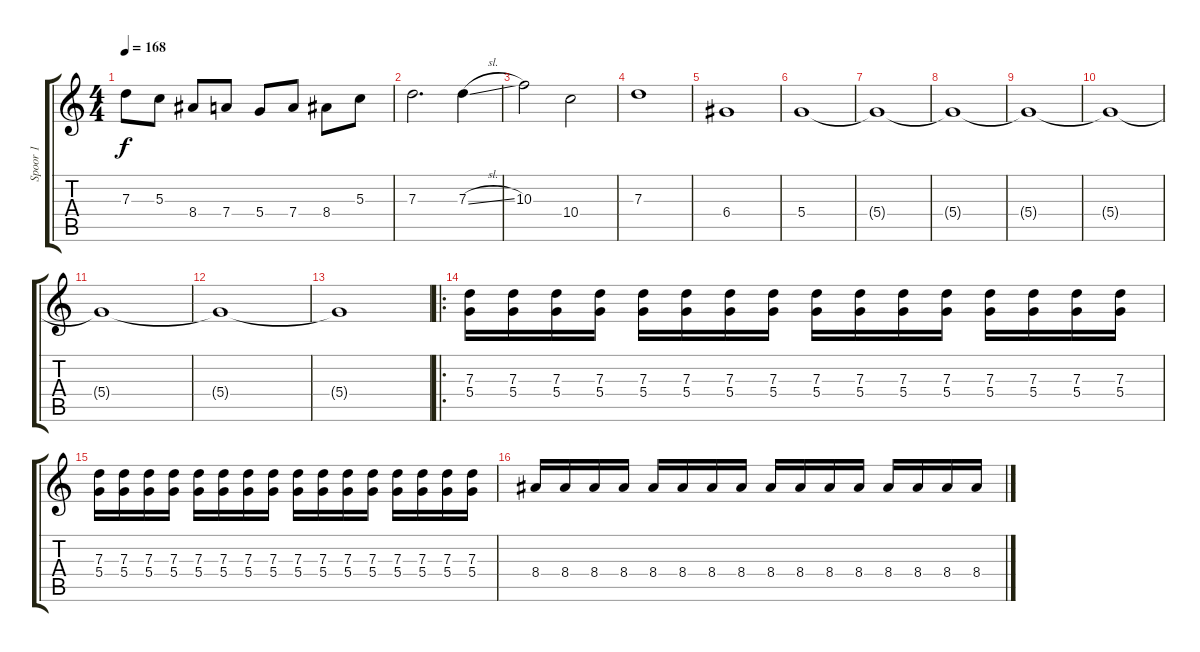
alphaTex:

\track ("Spoor 1" "Spoor 1") {instrument distortionguitar}
\staff {score tabs}
\tuning (E4 B3 G3 D3 A2 E2) {hide}
\ts (4 4)
\tempo 168
\clef g2
\ks c
7.3.8{dy f} 5.3.8 8.4.8 7.4.8 5.4.8 7.4.8 8.4.8 5.3.8 |
7.3.2{d} 7.3{sl}.4 |
10.3.2 10.4.2 |
7.3.1 |
6.4.1 |
5.4.1 |
5.4{t}.1 |
5.4{t}.1 |
5.4{t}.1 |
5.4{t}.1 |
5.4{t}.1 |
5.4{t}.1 |
5.4{t}.1 |
\ro
(7.3 5.4).16 (7.3 5.4).16 (7.3 5.4).16 (7.3 5.4).16 (7.3 5.4).16 (7.3 5.4).16 (7.3 5.4).16 (7.3 5.4).16 (7.3 5.4).16 (7.3 5.4).16 (7.3 5.4).16 (7.3 5.4).16 (7.3 5.4).16 (7.3 5.4).16 (7.3 5.4).16 (7.3 5.4).16 |
(7.3 5.4).16 (7.3 5.4).16 (7.3 5.4).16 (7.3 5.4).16 (7.3 5.4).16 (7.3 5.4).16 (7.3 5.4).16 (7.3 5.4).16 (7.3 5.4).16 (7.3 5.4).16 (7.3 5.4).16 (7.3 5.4).16 (7.3 5.4).16 (7.3 5.4).16 (7.3 5.4).16 (7.3 5.4).16 |
8.4.16 8.4.16 8.4.16 8.4.16 8.4.16 8.4.16 8.4.16 8.4.16 8.4.16 8.4.16 8.4.16 8.4.16 8.4.16 8.4.16 8.4.16 8.4.16
